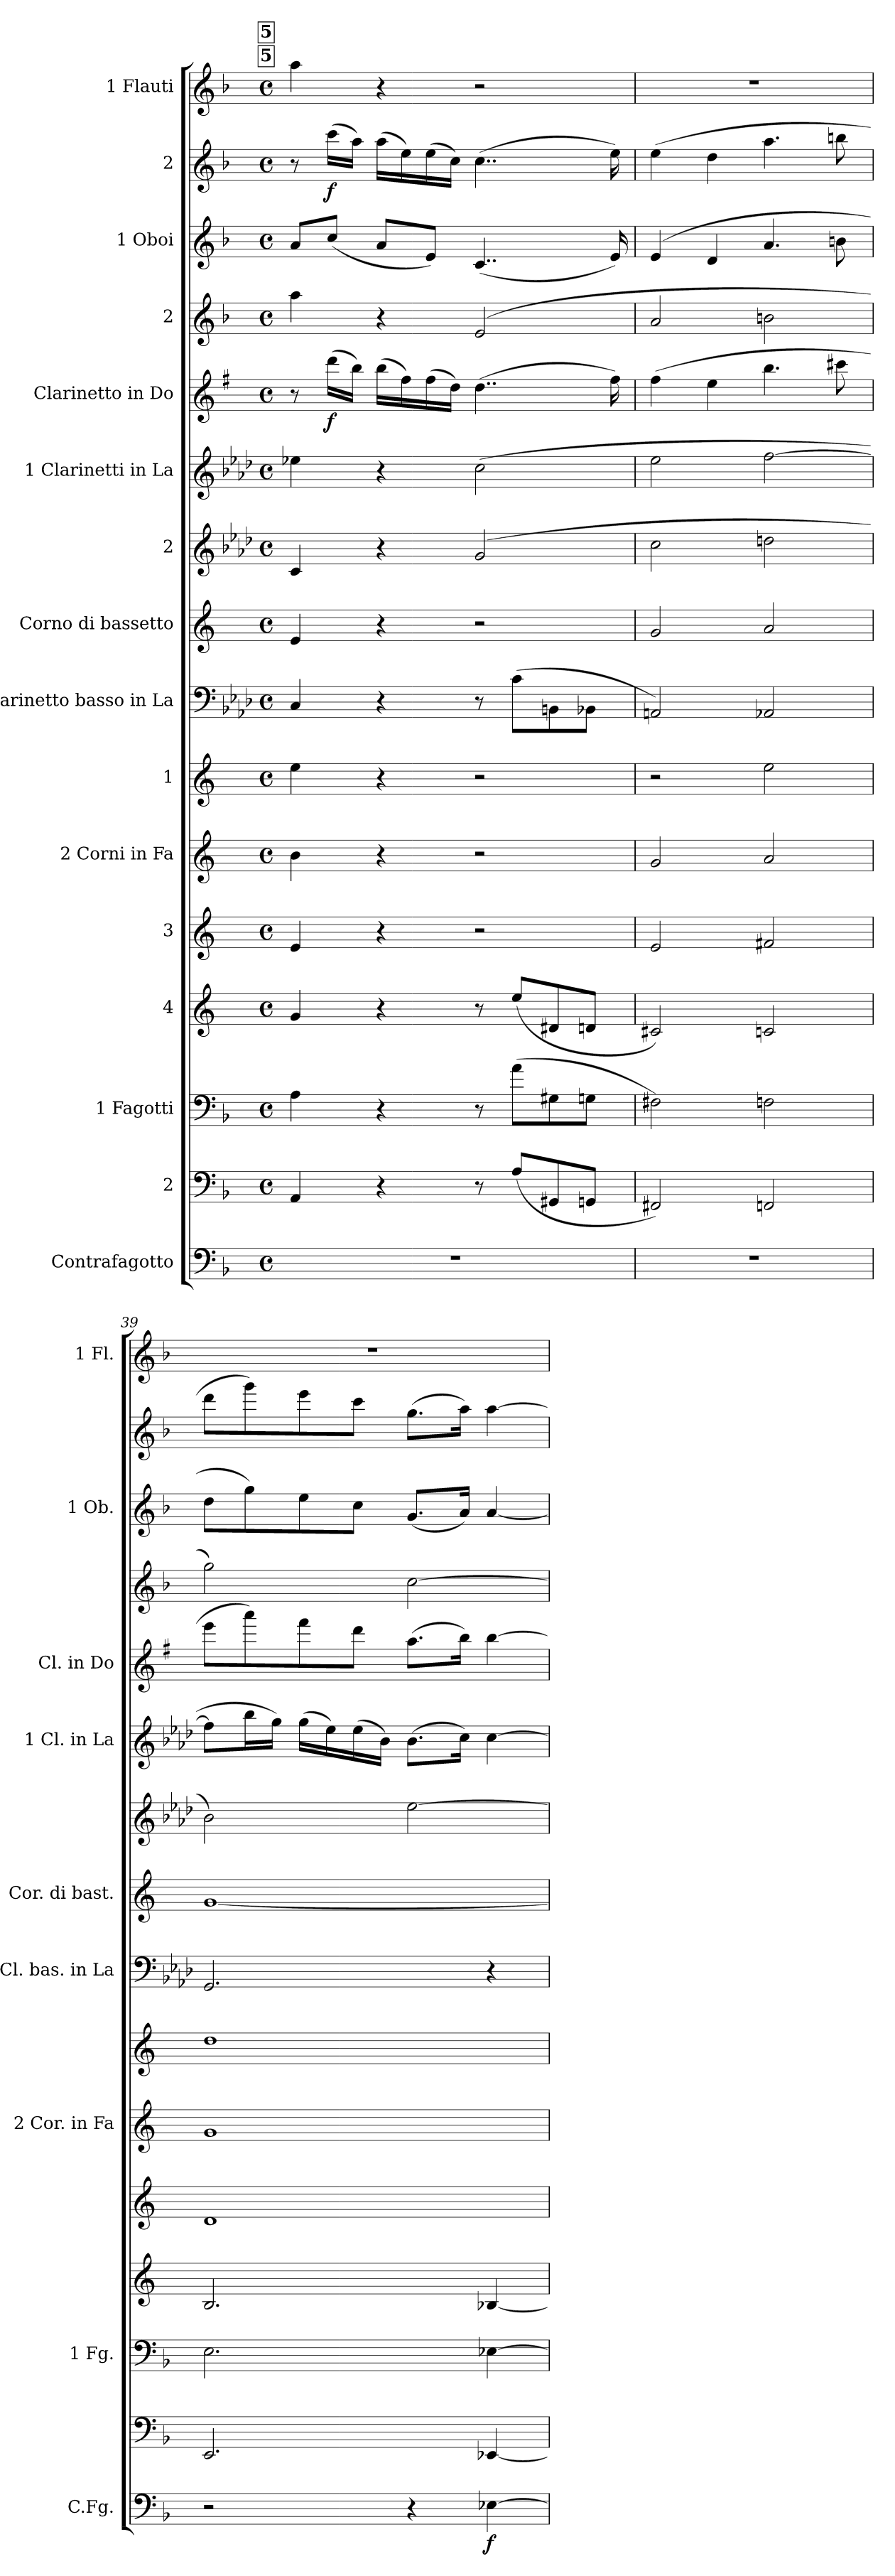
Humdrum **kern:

**kern	**dynam	**kern	**kern	**kern	**kern	**kern	**kern	**kern	**kern	**kern	**kern	**kern	**dynam	**kern	**kern	**kern	**dynam	**kern
*part16	*part16	*part15	*part14	*part13	*part12	*part11	*part10	*part9	*part8	*part7	*part6	*part5	*part5	*part4	*part3	*part2	*part2	*part1
*staff16	*staff16	*staff15	*staff14	*staff13	*staff12	*staff11	*staff10	*staff9	*staff8	*staff7	*staff6	*staff5	*staff5	*staff4	*staff3	*staff2	*staff2	*staff1
*I"Contrafagotto	*	*I"2	*I"1  Fagotti	*I"4	*I"3	*I"2  Corni in Fa	*I"1	*I"Clarinetto basso in La	*I"Corno di bassetto	*I"2	*I"1  Clarinetti in La	*I"Clarinetto in Do	*	*I"2	*I"1  Oboi	*I"2	*	*I"1  Flauti
*I'C.Fg.	*	*	*I'1  Fg.	*	*	*I'2  Cor. in Fa	*	*I'Cl. bas. in La	*I'Cor. di bast.	*	*I'1  Cl. in La	*I'Cl. in Do	*	*	*I'1  Ob.	*	*	*I'1  Fl.
!!LO:PB:g=z
*clefF4	*	*clefF4	*clefF4	*clefG2	*clefG2	*clefG2	*clefG2	*clefF4	*clefG2	*clefG2	*clefG2	*clefG2	*	*clefG2	*clefG2	*clefG2	*	*clefG2
*ITrd7c12	*	*	*	*ITrd4c7	*ITrd4c7	*ITrd4c7	*ITrd4c7	*ITrd2c3	*ITrd4c7	*ITrd2c3	*ITrd2c3	*ITrd1c2	*	*	*	*	*	*
*k[b-]	*	*k[b-]	*k[b-]	*k[b-]	*k[b-]	*k[b-]	*k[b-]	*k[b-]	*k[b-]	*k[b-]	*k[b-]	*k[b-]	*	*k[b-]	*k[b-]	*k[b-]	*	*k[b-]
*M4/4	*	*M4/4	*M4/4	*M4/4	*M4/4	*M4/4	*M4/4	*M4/4	*M4/4	*M4/4	*M4/4	*M4/4	*	*M4/4	*M4/4	*M4/4	*	*M4/4
*met(c)	*	*met(c)	*met(c)	*met(c)	*met(c)	*met(c)	*met(c)	*met(c)	*met(c)	*met(c)	*met(c)	*met(c)	*	*met(c)	*met(c)	*met(c)	*	*met(c)
!!LO:REH:place=s1:b:B:cj:fs=14:t=5
!!LO:REH:place=s1:a:B:cj:fs=14:t=5
=37	=37	=37	=37	=37	=37	=37	=37	=37	=37	=37	=37	=37	=37	=37	=37	=37	=37	=37
1r	.	4AA/	4A\	4c/	4A/	4e\	4a\	4AA/	4A/	4A/	4ccn\	8r	.	4aa\	8a/L	8r	.	4aa\
!	!	!	!	!	!	!	!	!	!	!	!	!	!LO:DY:b	!	!	!	!LO:DY:b	!
.	.	.	.	.	.	.	.	.	.	.	.	(16ccc\LL	f	.	(8cc/J	(16ccc\LL	f	.
.	.	.	.	.	.	.	.	.	.	.	.	16aa\JJ)	.	.	.	16aa\JJ)	.	.
.	.	4r	4r	4r	4r	4r	4r	4r	4r	4r	4r	(16aa\LL	.	4r	8a/L	(16aa\LL	.	4r
.	.	.	.	.	.	.	.	.	.	.	.	16ee\)	.	.	.	16ee\)	.	.
.	.	.	.	.	.	.	.	.	.	.	.	(16ee\	.	.	8e/J)	(16ee\	.	.
.	.	.	.	.	.	.	.	.	.	.	.	16cc\JJ)	.	.	.	16cc\JJ)	.	.
.	.	8r	8r	8r	2r	2r	2r	8r	2r	(2e/	(2a\	(4..cc\	.	(2e/	(4..c/	(4..cc\	.	2r
.	.	(8A/L	(8a\L	(8a/L	.	.	.	(8A\L	.	.	.	.	.	.	.	.	.	.
.	.	8GG#X/	8G#X\	8G#X/	.	.	.	8GG#X\	.	.	.	.	.	.	.	.	.	.
.	.	8GGn/J	8Gn\J	8Gn/J	.	.	.	8GGn\J	.	.	.	.	.	.	.	.	.	.
.	.	.	.	.	.	.	.	.	.	.	.	16ee\)	.	.	16e/)	16ee\)	.	.
=38	=38	=38	=38	=38	=38	=38	=38	=38	=38	=38	=38	=38	=38	=38	=38	=38	=38	=38
1r	.	2FF#X/)	2F#X\)	2F#X/)	2A/	2c/	2r	2FF#X/)	2c/	2a\	2cc\	(4ee\	.	2a/	(4e/	(4ee\	.	1r
.	.	.	.	.	.	.	.	.	.	.	.	4dd\	.	.	4d/	4dd\	.	.
.	.	2FFn/	2Fn\	2Fn/	2Bn/	2d/	2a\	2FFn/	2d/	2bn\	[2dd\	4.aa\	.	2bn\	4.a/	4.aa\	.	.
.	.	.	.	.	.	.	.	.	.	.	.	8bbn\	.	.	8bn\	8bbn\	.	.
=39	=39	=39	=39	=39	=39	=39	=39	=39	=39	=39	=39	=39	=39	=39	=39	=39	=39	=39
2r	.	2.EE/	2.E\	2.E/	1G	1c	1g	2.EE/	[1c	2g\)	8dd\L]	8ddd\L	.	2gg\)	8dd\L	8ddd\L	.	1r
.	.	.	.	.	.	.	.	.	.	.	16gg\L	8ggg\)	.	.	8gg\)	8ggg\)	.	.
.	.	.	.	.	.	.	.	.	.	.	16ee\JJ)	.	.	.	.	.	.	.
.	.	.	.	.	.	.	.	.	.	.	(16ee\LL	8eee\	.	.	8ee\	8eee\	.	.
.	.	.	.	.	.	.	.	.	.	.	16cc\)	.	.	.	.	.	.	.
.	.	.	.	.	.	.	.	.	.	.	(16cc\	8ccc\J	.	.	8cc\J	8ccc\J	.	.
.	.	.	.	.	.	.	.	.	.	.	16g\JJ)	.	.	.	.	.	.	.
4r	.	.	.	.	.	.	.	.	.	[2cc\	(8.g\L	(8.gg\L	.	[2cc\	(8.g/L	(8.gg\L	.	.
.	.	.	.	.	.	.	.	.	.	.	16a\Jk)	16aa\Jk)	.	.	16a/Jk)	16aa\Jk)	.	.
!	!LO:DY:b	!	!	!	!	!	!	!	!	!	!	!	!	!	!	!	!	!
[4EE-X\	f	[4EE-X/	[4E-X\	[4E-X/	.	.	.	4r	.	.	[4a\	[4aa\	.	.	[4a/	[4aa\	.	.
=	=	=	=	=	=	=	=	=	=	=	=	=	=	=	=	=	=	=
*-	*-	*-	*-	*-	*-	*-	*-	*-	*-	*-	*-	*-	*-	*-	*-	*-	*-	*-
